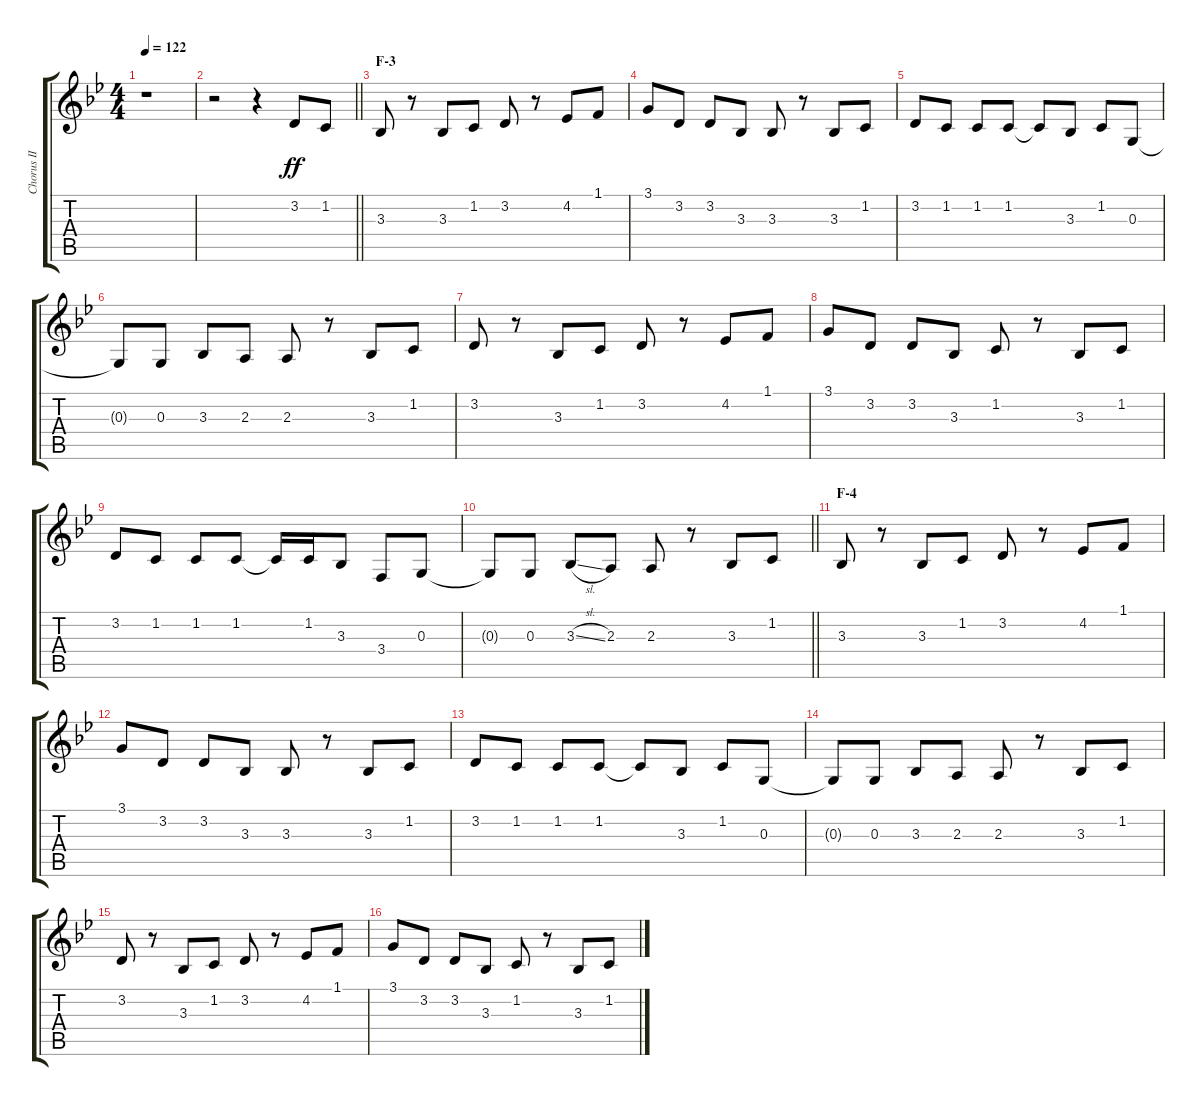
\track ("Chorus II" "Chorus II") {instrument voiceoohs}
\staff {score tabs}
\tuning (E4 B3 G3 D3 A2 E2) {hide}
\ts (4 4)
\tempo 122
\clef g2
\ks bb
r.1{dy f} |
\barLineRight lightlight
r.2 r.4 3.2.8{dy ff} 1.2.8 |
\section ("" "F-3")
3.3.8 r.8 3.3.8 1.2.8 3.2.8 r.8 4.2.8 1.1.8 |
3.1.8 3.2.8 3.2.8 3.3.8 3.3.8 r.8 3.3.8 1.2.8 |
3.2.8 1.2.8 1.2.8 1.2.8 1.2{t}.8 3.3.8 1.2.8 0.3.8 |
0.3{t}.8 0.3.8 3.3.8 2.3.8 2.3.8 r.8 3.3.8 1.2.8 |
3.2.8 r.8 3.3.8 1.2.8 3.2.8 r.8 4.2.8 1.1.8 |
3.1.8 3.2.8 3.2.8 3.3.8 1.2.8 r.8 3.3.8 1.2.8 |
3.2.8 1.2.8 1.2.8 1.2.8 1.2{t}.16 1.2.16 3.3.8 3.4.8 0.3.8 |
\barLineRight lightlight
0.3{t}.8 0.3.8 3.3{sl}.8 2.3.8 2.3.8 r.8 3.3.8 1.2.8 |
\section ("" "F-4")
3.3.8 r.8 3.3.8 1.2.8 3.2.8 r.8 4.2.8 1.1.8 |
3.1.8 3.2.8 3.2.8 3.3.8 3.3.8 r.8 3.3.8 1.2.8 |
3.2.8 1.2.8 1.2.8 1.2.8 1.2{t}.8 3.3.8 1.2.8 0.3.8 |
0.3{t}.8 0.3.8 3.3.8 2.3.8 2.3.8 r.8 3.3.8 1.2.8 |
3.2.8 r.8 3.3.8 1.2.8 3.2.8 r.8 4.2.8 1.1.8 |
3.1.8 3.2.8 3.2.8 3.3.8 1.2.8 r.8 3.3.8 1.2.8
